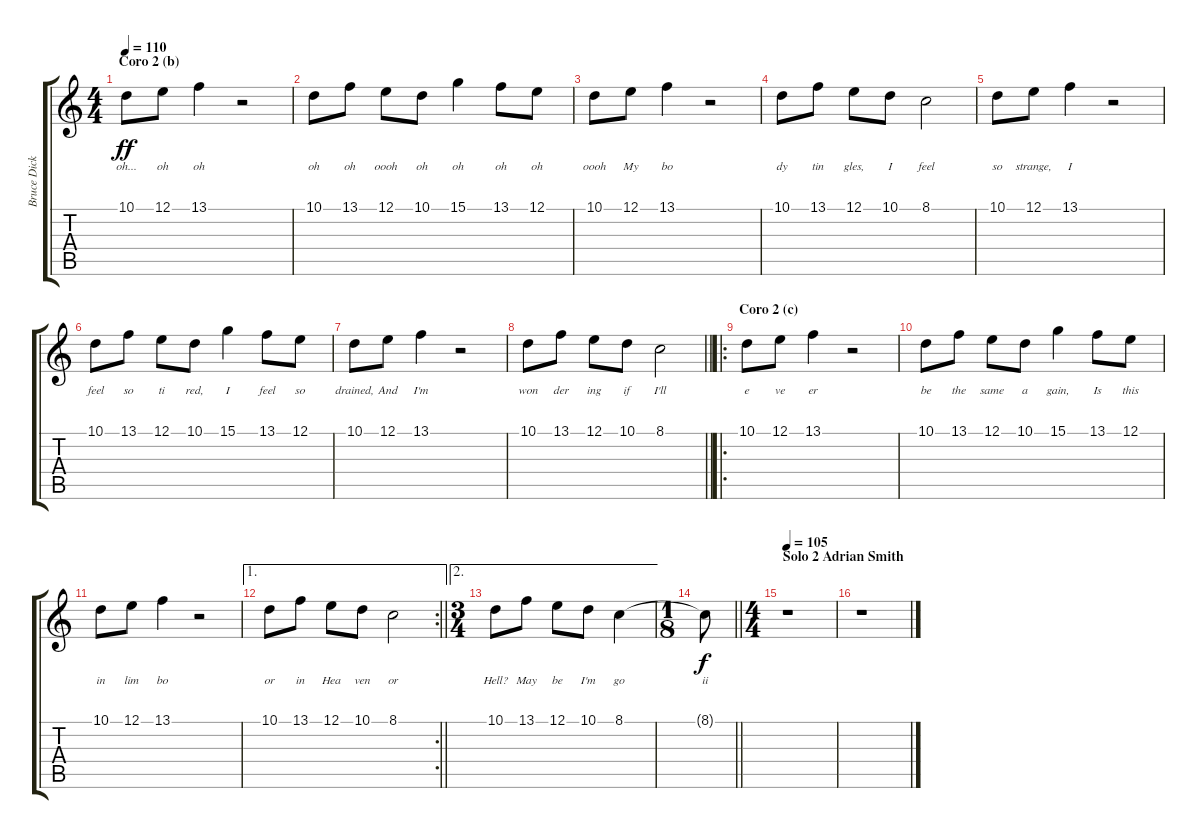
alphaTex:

\track ("Bruce Dickinson" "Bruce Dick") {instrument lead2sawtooth}
\staff {score tabs}
\tuning (E4 B3 G3 D3 A2 E2) {hide}
\ts (4 4)
\section ("" "Coro 2 (b)")
\tempo 110
\clef g2
\ks c
10.1.8{lyrics (0 "oh...") lyrics (1 "") lyrics (2 "") lyrics (3 "") lyrics (4 "") dy ff} 12.1.8{lyrics (0 "oh") lyrics (1 "") lyrics (2 "") lyrics (3 "") lyrics (4 "")} 13.1.4{lyrics (0 "oh") lyrics (1 "") lyrics (2 "") lyrics (3 "") lyrics (4 "")} r.2 |
10.1.8{lyrics (0 "oh") lyrics (1 "") lyrics (2 "") lyrics (3 "") lyrics (4 "")} 13.1.8{lyrics (0 "oh") lyrics (1 "") lyrics (2 "") lyrics (3 "") lyrics (4 "")} 12.1.8{lyrics (0 "oooh") lyrics (1 "") lyrics (2 "") lyrics (3 "") lyrics (4 "")} 10.1.8{lyrics (0 "oh") lyrics (1 "") lyrics (2 "") lyrics (3 "") lyrics (4 "")} 15.1.4{lyrics (0 "oh") lyrics (1 "") lyrics (2 "") lyrics (3 "") lyrics (4 "")} 13.1.8{lyrics (0 "oh") lyrics (1 "") lyrics (2 "") lyrics (3 "") lyrics (4 "")} 12.1.8{lyrics (0 "oh") lyrics (1 "") lyrics (2 "") lyrics (3 "") lyrics (4 "")} |
10.1.8{lyrics (0 "oooh") lyrics (1 "") lyrics (2 "") lyrics (3 "") lyrics (4 "")} 12.1.8{lyrics (0 "My") lyrics (1 "") lyrics (2 "") lyrics (3 "") lyrics (4 "")} 13.1.4{lyrics (0 "bo") lyrics (1 "") lyrics (2 "") lyrics (3 "") lyrics (4 "")} r.2 |
10.1.8{lyrics (0 "dy") lyrics (1 "") lyrics (2 "") lyrics (3 "") lyrics (4 "")} 13.1.8{lyrics (0 "tin") lyrics (1 "") lyrics (2 "") lyrics (3 "") lyrics (4 "")} 12.1.8{lyrics (0 "gles,") lyrics (1 "") lyrics (2 "") lyrics (3 "") lyrics (4 "")} 10.1.8{lyrics (0 "I") lyrics (1 "") lyrics (2 "") lyrics (3 "") lyrics (4 "")} 8.1.2{lyrics (0 "feel") lyrics (1 "") lyrics (2 "") lyrics (3 "") lyrics (4 "")} |
10.1.8{lyrics (0 "so") lyrics (1 "") lyrics (2 "") lyrics (3 "") lyrics (4 "")} 12.1.8{lyrics (0 "strange,") lyrics (1 "") lyrics (2 "") lyrics (3 "") lyrics (4 "")} 13.1.4{lyrics (0 "I") lyrics (1 "") lyrics (2 "") lyrics (3 "") lyrics (4 "")} r.2 |
10.1.8{lyrics (0 "feel") lyrics (1 "") lyrics (2 "") lyrics (3 "") lyrics (4 "")} 13.1.8{lyrics (0 "so") lyrics (1 "") lyrics (2 "") lyrics (3 "") lyrics (4 "")} 12.1.8{lyrics (0 "ti") lyrics (1 "") lyrics (2 "") lyrics (3 "") lyrics (4 "")} 10.1.8{lyrics (0 "red,") lyrics (1 "") lyrics (2 "") lyrics (3 "") lyrics (4 "")} 15.1.4{lyrics (0 "I") lyrics (1 "") lyrics (2 "") lyrics (3 "") lyrics (4 "")} 13.1.8{lyrics (0 "feel") lyrics (1 "") lyrics (2 "") lyrics (3 "") lyrics (4 "")} 12.1.8{lyrics (0 "so") lyrics (1 "") lyrics (2 "") lyrics (3 "") lyrics (4 "")} |
10.1.8{lyrics (0 "drained,") lyrics (1 "") lyrics (2 "") lyrics (3 "") lyrics (4 "")} 12.1.8{lyrics (0 "And") lyrics (1 "") lyrics (2 "") lyrics (3 "") lyrics (4 "")} 13.1.4{lyrics (0 "I'm") lyrics (1 "") lyrics (2 "") lyrics (3 "") lyrics (4 "")} r.2 |
\barLineRight lightlight
10.1.8{lyrics (0 "won") lyrics (1 "") lyrics (2 "") lyrics (3 "") lyrics (4 "")} 13.1.8{lyrics (0 "der") lyrics (1 "") lyrics (2 "") lyrics (3 "") lyrics (4 "")} 12.1.8{lyrics (0 "ing") lyrics (1 "") lyrics (2 "") lyrics (3 "") lyrics (4 "")} 10.1.8{lyrics (0 "if") lyrics (1 "") lyrics (2 "") lyrics (3 "") lyrics (4 "")} 8.1.2{lyrics (0 "I'll") lyrics (1 "") lyrics (2 "") lyrics (3 "") lyrics (4 "")} |
\ro
\section ("" "Coro 2 (c)")
10.1.8{lyrics (0 "e") lyrics (1 "") lyrics (2 "") lyrics (3 "") lyrics (4 "")} 12.1.8{lyrics (0 "ve") lyrics (1 "") lyrics (2 "") lyrics (3 "") lyrics (4 "")} 13.1.4{lyrics (0 "er") lyrics (1 "") lyrics (2 "") lyrics (3 "") lyrics (4 "")} r.2 |
10.1.8{lyrics (0 "be") lyrics (1 "") lyrics (2 "") lyrics (3 "") lyrics (4 "")} 13.1.8{lyrics (0 "the") lyrics (1 "") lyrics (2 "") lyrics (3 "") lyrics (4 "")} 12.1.8{lyrics (0 "same") lyrics (1 "") lyrics (2 "") lyrics (3 "") lyrics (4 "")} 10.1.8{lyrics (0 "a") lyrics (1 "") lyrics (2 "") lyrics (3 "") lyrics (4 "")} 15.1.4{lyrics (0 "gain,") lyrics (1 "") lyrics (2 "") lyrics (3 "") lyrics (4 "")} 13.1.8{lyrics (0 "Is") lyrics (1 "") lyrics (2 "") lyrics (3 "") lyrics (4 "")} 12.1.8{lyrics (0 "this") lyrics (1 "") lyrics (2 "") lyrics (3 "") lyrics (4 "")} |
10.1.8{lyrics (0 "in") lyrics (1 "") lyrics (2 "") lyrics (3 "") lyrics (4 "")} 12.1.8{lyrics (0 "lim") lyrics (1 "") lyrics (2 "") lyrics (3 "") lyrics (4 "")} 13.1.4{lyrics (0 "bo") lyrics (1 "") lyrics (2 "") lyrics (3 "") lyrics (4 "")} r.2 |
\ae 1
\rc 2
\barLineRight lightlight
10.1.8{lyrics (0 "or") lyrics (1 "") lyrics (2 "") lyrics (3 "") lyrics (4 "")} 13.1.8{lyrics (0 "in") lyrics (1 "") lyrics (2 "") lyrics (3 "") lyrics (4 "")} 12.1.8{lyrics (0 "Hea") lyrics (1 "") lyrics (2 "") lyrics (3 "") lyrics (4 "")} 10.1.8{lyrics (0 "ven") lyrics (1 "") lyrics (2 "") lyrics (3 "") lyrics (4 "")} 8.1.2{lyrics (0 "or") lyrics (1 "") lyrics (2 "") lyrics (3 "") lyrics (4 "")} |
\ae 2
\ts (3 4)
10.1.8{lyrics (0 "Hell?") lyrics (1 "") lyrics (2 "") lyrics (3 "") lyrics (4 "")} 13.1.8{lyrics (0 "May") lyrics (1 "") lyrics (2 "") lyrics (3 "") lyrics (4 "")} 12.1.8{lyrics (0 "be") lyrics (1 "") lyrics (2 "") lyrics (3 "") lyrics (4 "")} 10.1.8{lyrics (0 "I'm") lyrics (1 "") lyrics (2 "") lyrics (3 "") lyrics (4 "")} 8.1.4{lyrics (0 "go") lyrics (1 "") lyrics (2 "") lyrics (3 "") lyrics (4 "")} |
\ts (1 8)
\barLineRight lightlight
8.1{t}.8{lyrics (0 "ii") lyrics (1 "") lyrics (2 "") lyrics (3 "") lyrics (4 "") dy f} |
\ts (4 4)
\section ("" "Solo 2 Adrian Smith")
\tempo 105
r.1 |
r.1
